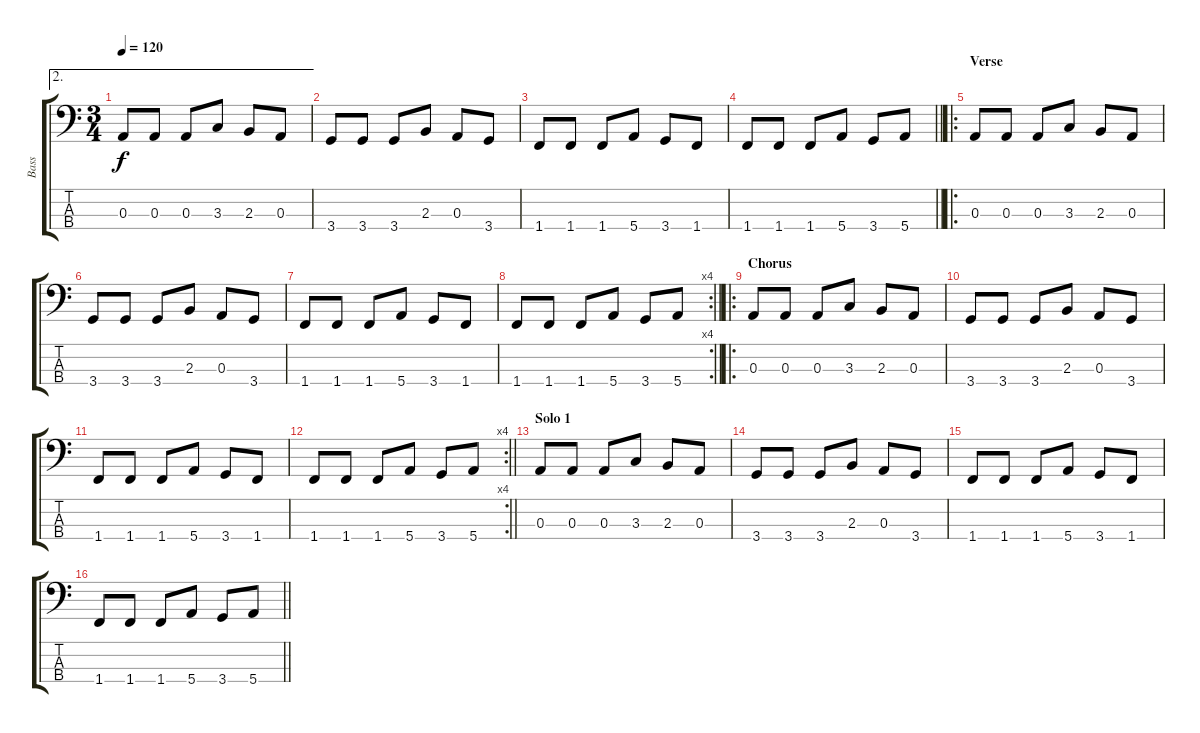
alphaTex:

\track ("Bass" "Bass") {instrument electricbassfinger}
\staff {score tabs}
\tuning (G2 D2 A1 E1) {hide}
\ae 2
\ts (3 4)
\tempo 120
\clef f4
\ks c
0.3.8{dy f} 0.3.8 0.3.8 3.3.8 2.3.8 0.3.8 |
3.4.8 3.4.8 3.4.8 2.3.8 0.3.8 3.4.8 |
1.4.8 1.4.8 1.4.8 5.4.8 3.4.8 1.4.8 |
\barLineRight lightlight
1.4.8 1.4.8 1.4.8 5.4.8 3.4.8 5.4.8 |
\ro
\section ("" "Verse")
0.3.8 0.3.8 0.3.8 3.3.8 2.3.8 0.3.8 |
3.4.8 3.4.8 3.4.8 2.3.8 0.3.8 3.4.8 |
1.4.8 1.4.8 1.4.8 5.4.8 3.4.8 1.4.8 |
\rc 4
\barLineRight lightlight
1.4.8 1.4.8 1.4.8 5.4.8 3.4.8 5.4.8 |
\ro
\section ("" "Chorus")
0.3.8 0.3.8 0.3.8 3.3.8 2.3.8 0.3.8 |
3.4.8 3.4.8 3.4.8 2.3.8 0.3.8 3.4.8 |
1.4.8 1.4.8 1.4.8 5.4.8 3.4.8 1.4.8 |
\rc 4
\barLineRight lightlight
1.4.8 1.4.8 1.4.8 5.4.8 3.4.8 5.4.8 |
\section ("" "Solo 1")
0.3.8 0.3.8 0.3.8 3.3.8 2.3.8 0.3.8 |
3.4.8 3.4.8 3.4.8 2.3.8 0.3.8 3.4.8 |
1.4.8 1.4.8 1.4.8 5.4.8 3.4.8 1.4.8 |
\barLineRight lightlight
1.4.8 1.4.8 1.4.8 5.4.8 3.4.8 5.4.8
